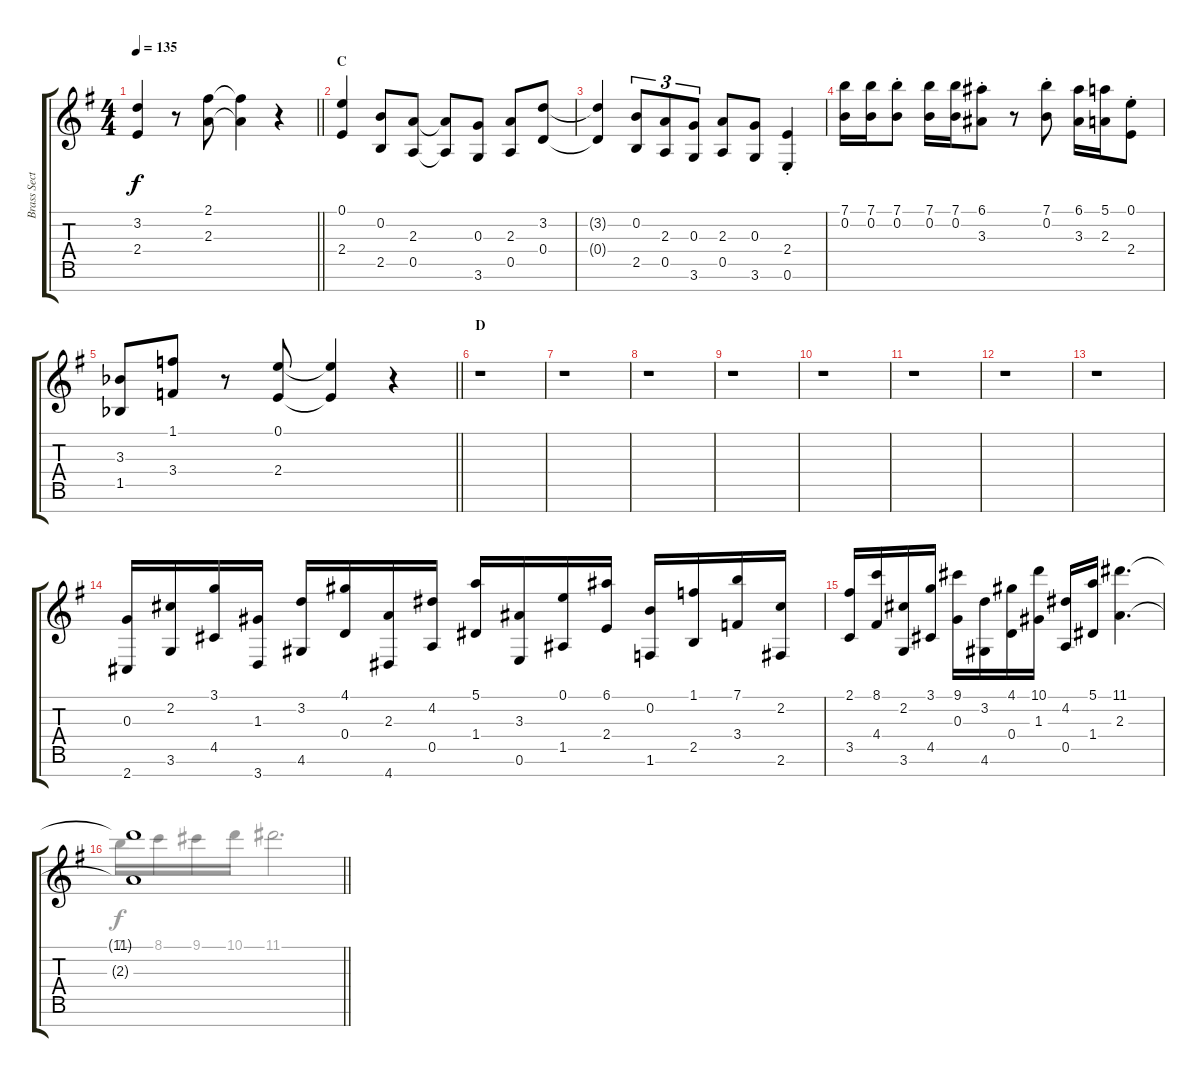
\track ("Brass Section I" "Brass Sect") {instrument brasssection}
\staff {score tabs}
\tuning (E5 B4 G4 D4 A3 E3 B2) {hide}
\voice
\ts (4 4)
\tempo 135
\clef g2
\barLineRight lightlight
\ks g
(3.2 2.4).4{dy f} r.8 (2.1 2.3).8 (2.1{t} 2.3{t}).4 r.4 |
\section ("" "C")
(0.1 2.4).4 (0.2 2.5).8 (2.3 0.5).8 (2.3{t} 0.5{t}).8 (0.3 3.6).8 (2.3 0.5).8 (3.2 0.4).8 |
(3.2{t} 0.4{t}).4 (0.2 2.5).8{tu (3 2)} (2.3 0.5).8{tu (3 2)} (0.3 3.6).8{tu (3 2)} (2.3 0.5).8 (0.3 3.6).8 (2.4{st} 0.6{st}).4 |
(7.1 0.2).16 (7.1 0.2).16 (7.1{st} 0.2{st}).8 (7.1 0.2).16 (7.1 0.2).16 (6.1{st} 3.3{st}).8 r.8 (7.1{st} 0.2{st}).8 (6.1 3.3).16 (5.1 2.3).16 (0.1{st} 2.4{st}).8 |
\barLineRight lightlight
(3.3{acc b} 1.5{acc b}).8 (1.1 3.4).8 r.8 (0.1 2.4).8 (0.1{t} 2.4{t}).4 r.4 |
\section ("" "D")
r.1 |
r.1 |
r.1 |
r.1 |
r.1 |
r.1 |
r.1 |
r.1 |
(0.3 2.7).16 (2.2 3.6).16 (3.1 4.5).16 (1.3 3.7).16 (3.2 4.6).16 (4.1 0.4).16 (2.3 4.7).16 (4.2 0.5).16 (5.1 1.4).16 (3.3 0.6).16 (0.1 1.5).16 (6.1 2.4).16 (0.2 1.6).16 (1.1 2.5).16 (7.1 3.4).16 (2.2 2.6).16 |
(2.1 3.5).16 (8.1 4.4).16 (2.2 3.6).16 (3.1 4.5).16 (9.1 0.3).16 (3.2 4.6).16 (4.1 0.4).16 (10.1 1.3).16 (4.2 0.5).16 (5.1 1.4).16 (11.1 2.3).4{d} |
\barLineRight lightlight
(11.1{t} 2.3{t}).1
\voice
\clef g2
\ottava regular
\simile none
\barLineRight lightlight
\ks g
|
|
|
|
\barLineRight lightlight
|
|
|
|
|
|
|
|
|
|
|
\barLineRight lightlight
7.1.16 8.1.16 9.1.16 10.1.16 11.1.2{d}
